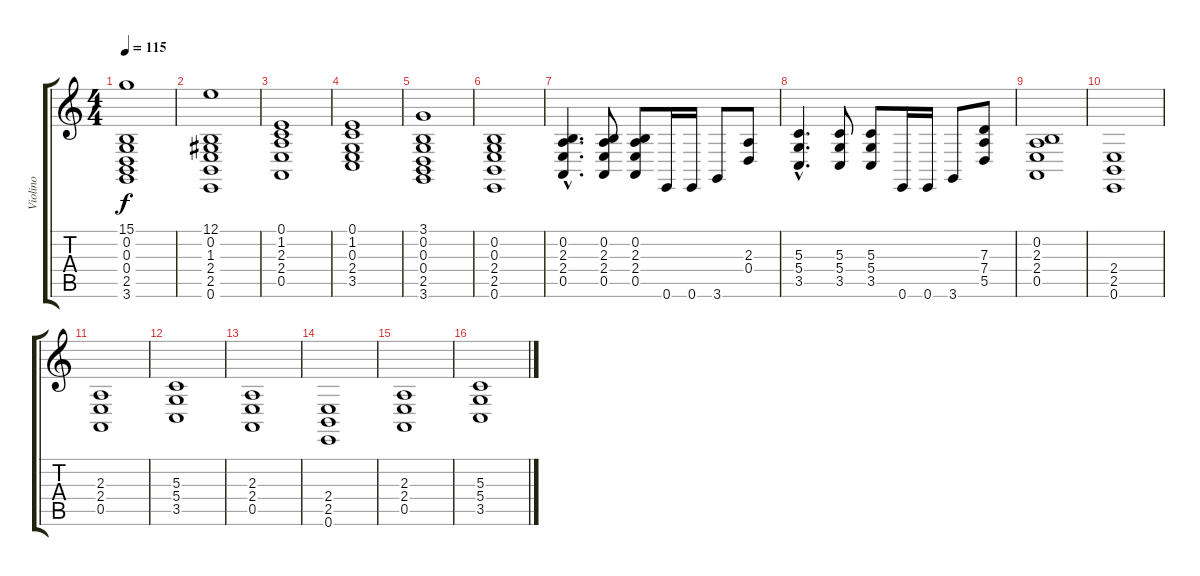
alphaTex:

\track ("Violino" "Violino") {instrument tremolostrings}
\staff {score tabs}
\tuning (E4 B3 G3 D3 A2 E2) {hide}
\ts (4 4)
\tempo 115
\clef g2
\ks c
(15.1 0.2 0.3 0.4 2.5 3.6).1{dy f} |
(12.1 0.2 1.3 2.4 2.5 0.6).1 |
(0.1 1.2 2.3 2.4 0.5).1 |
(0.1 1.2 0.3 2.4 3.5).1 |
(3.1 0.2 0.3 0.4 2.5 3.6).1 |
(0.2 0.3 2.4 2.5 0.6).1 |
(0.2{hac} 2.3{hac} 2.4{hac} 0.5{hac}).4{d volume 16} (0.2 2.3 2.4 0.5).8 (0.2 2.3 2.4 0.5).8 0.6.16 0.6.16 3.6.8 (2.3 0.4).8 |
(5.3{hac} 5.4{hac} 3.5{hac}).4{d} (5.3 5.4 3.5).8 (5.3 5.4 3.5).8 0.6.16 0.6.16 3.6.8 (7.3 7.4 5.5).8 |
(0.2 2.3 2.4 0.5).1 |
(2.4 2.5 0.6).1 |
(2.3 2.4 0.5).1 |
(5.3 5.4 3.5).1 |
(2.3 2.4 0.5).1 |
(2.4 2.5 0.6).1 |
(2.3 2.4 0.5).1 |
(5.3 5.4 3.5).1
